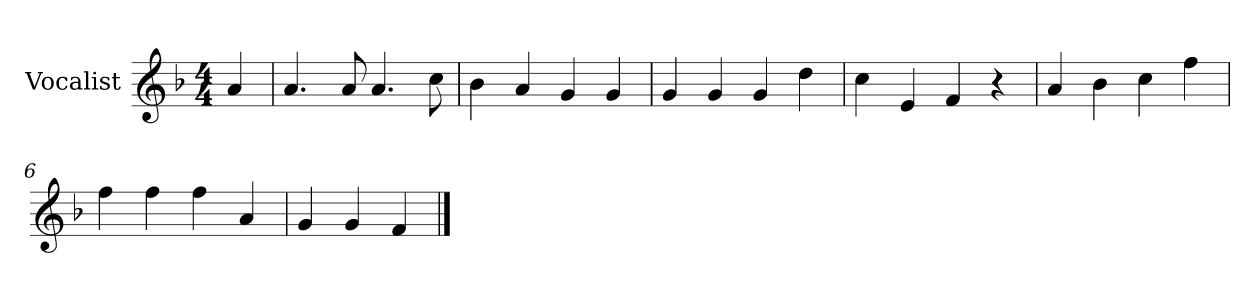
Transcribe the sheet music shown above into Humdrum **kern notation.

**kern
*part1
*staff1
*I"Vocalist
*k[b-]
*F:
*M4/4
=
4a
=1
4.a
8a
4.a
8cc
=2
4b-
4a
4g
4g
=3
4g
4g
4g
4dd
=4
4cc
4e
4f
4r
=5
4a
4b-
4cc
4ff
=6
4ff
4ff
4ff
4a
=7
4g
4g
4f
==
*-
